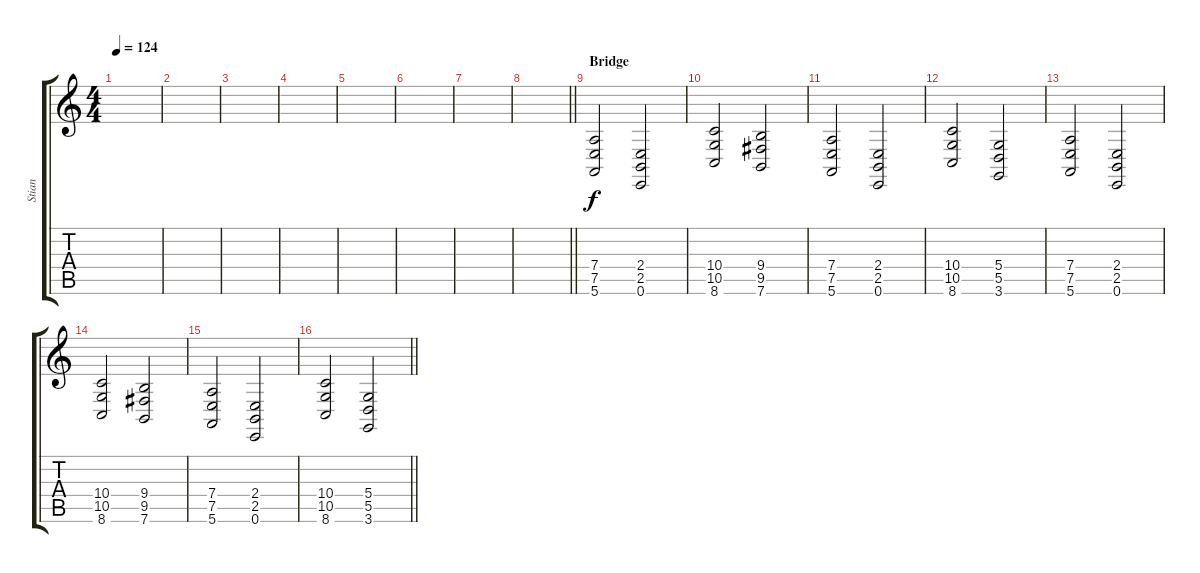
\track ("Stian" "Stian") {instrument choiraahs}
\staff {score tabs}
\tuning (E4 B3 G3 D3 A2 E2) {hide}
\ts (4 4)
\tempo 124
\clef g2
\ks c
|
|
|
|
|
|
|
\barLineRight lightlight
|
\section ("" "Bridge")
(7.4 7.5 5.6).2 (2.4 2.5 0.6).2 |
(10.4 10.5 8.6).2 (9.4 9.5 7.6).2 |
(7.4 7.5 5.6).2 (2.4 2.5 0.6).2 |
(10.4 10.5 8.6).2 (5.4 5.5 3.6).2 |
(7.4 7.5 5.6).2 (2.4 2.5 0.6).2 |
(10.4 10.5 8.6).2 (9.4 9.5 7.6).2 |
(7.4 7.5 5.6).2 (2.4 2.5 0.6).2 |
\barLineRight lightlight
(10.4 10.5 8.6).2 (5.4 5.5 3.6).2
